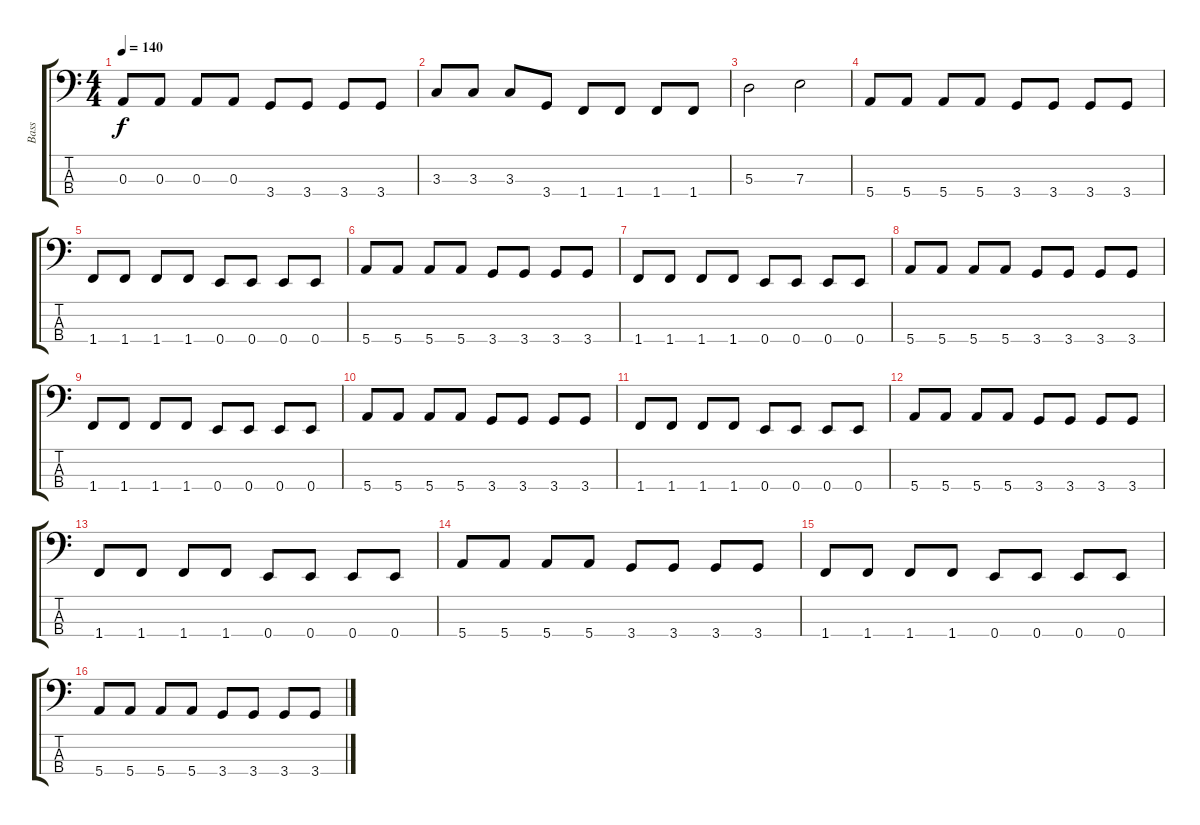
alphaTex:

\track ("Bass" "Bass") {instrument electricbassfinger}
\staff {score tabs}
\tuning (G2 D2 A1 E1) {hide}
\ts (4 4)
\tempo 140
\clef f4
\ks c
0.3.8{dy f} 0.3.8 0.3.8 0.3.8 3.4.8 3.4.8 3.4.8 3.4.8 |
3.3.8 3.3.8 3.3.8 3.4.8 1.4.8 1.4.8 1.4.8 1.4.8 |
5.3.2 7.3.2 |
5.4.8 5.4.8 5.4.8 5.4.8 3.4.8 3.4.8 3.4.8 3.4.8 |
1.4.8 1.4.8 1.4.8 1.4.8 0.4.8 0.4.8 0.4.8 0.4.8 |
5.4.8 5.4.8 5.4.8 5.4.8 3.4.8 3.4.8 3.4.8 3.4.8 |
1.4.8 1.4.8 1.4.8 1.4.8 0.4.8 0.4.8 0.4.8 0.4.8 |
5.4.8 5.4.8 5.4.8 5.4.8 3.4.8 3.4.8 3.4.8 3.4.8 |
1.4.8 1.4.8 1.4.8 1.4.8 0.4.8 0.4.8 0.4.8 0.4.8 |
5.4.8 5.4.8 5.4.8 5.4.8 3.4.8 3.4.8 3.4.8 3.4.8 |
1.4.8 1.4.8 1.4.8 1.4.8 0.4.8 0.4.8 0.4.8 0.4.8 |
5.4.8 5.4.8 5.4.8 5.4.8 3.4.8 3.4.8 3.4.8 3.4.8 |
1.4.8 1.4.8 1.4.8 1.4.8 0.4.8 0.4.8 0.4.8 0.4.8 |
5.4.8 5.4.8 5.4.8 5.4.8 3.4.8 3.4.8 3.4.8 3.4.8 |
1.4.8 1.4.8 1.4.8 1.4.8 0.4.8 0.4.8 0.4.8 0.4.8 |
5.4.8 5.4.8 5.4.8 5.4.8 3.4.8 3.4.8 3.4.8 3.4.8
